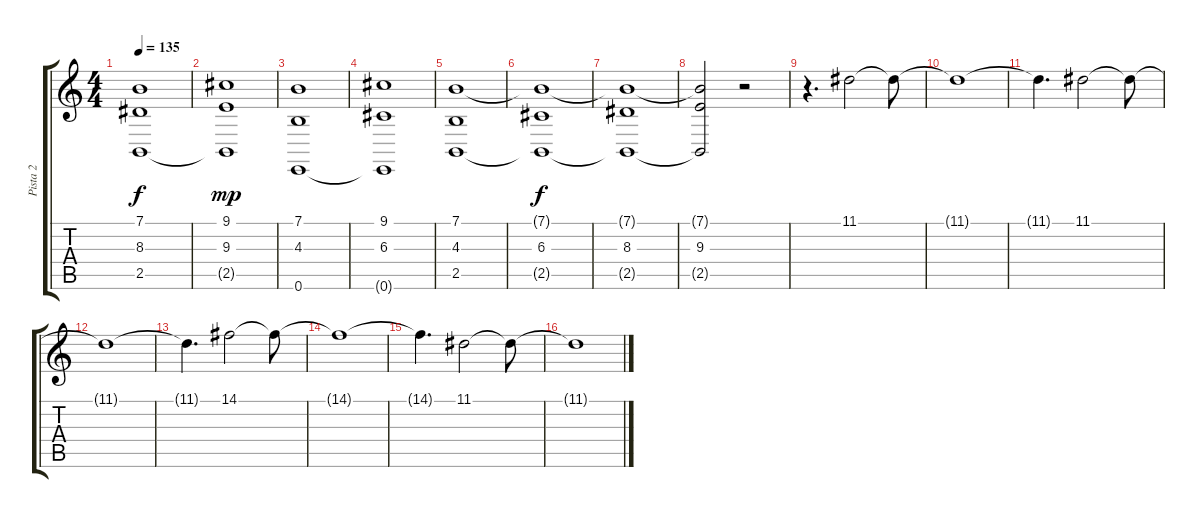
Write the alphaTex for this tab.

\track ("Pista 2" "Pista 2") {instrument churchorgan}
\staff {score tabs}
\tuning (E4 B3 G3 D3 A2 E2) {hide}
\ts (4 4)
\tempo 135
\clef g2
\ks c
(7.1{t} 8.3 2.5{t}).1{dy f} |
(9.1 9.3 2.5{t}).1{dy mp} |
(7.1 4.3 0.6).1 |
(9.1 6.3 0.6{t}).1 |
(7.1 4.3 2.5).1 |
(7.1{t} 6.3 2.5{t}).1{dy f} |
(7.1{t} 8.3 2.5{t}).1 |
(7.1{t} 9.3 2.5{t}).2 r.2 |
r.4{d volume 7 instrument tubularbells} 11.1.2 11.1{t}.8 |
11.1{t}.1 |
11.1{t}.4{d} 11.1.2 11.1{t}.8 |
11.1{t}.1 |
11.1{t}.4{d} 14.1.2 14.1{t}.8 |
14.1{t}.1 |
14.1{t}.4{d} 11.1.2 11.1{t}.8 |
11.1{t}.1
